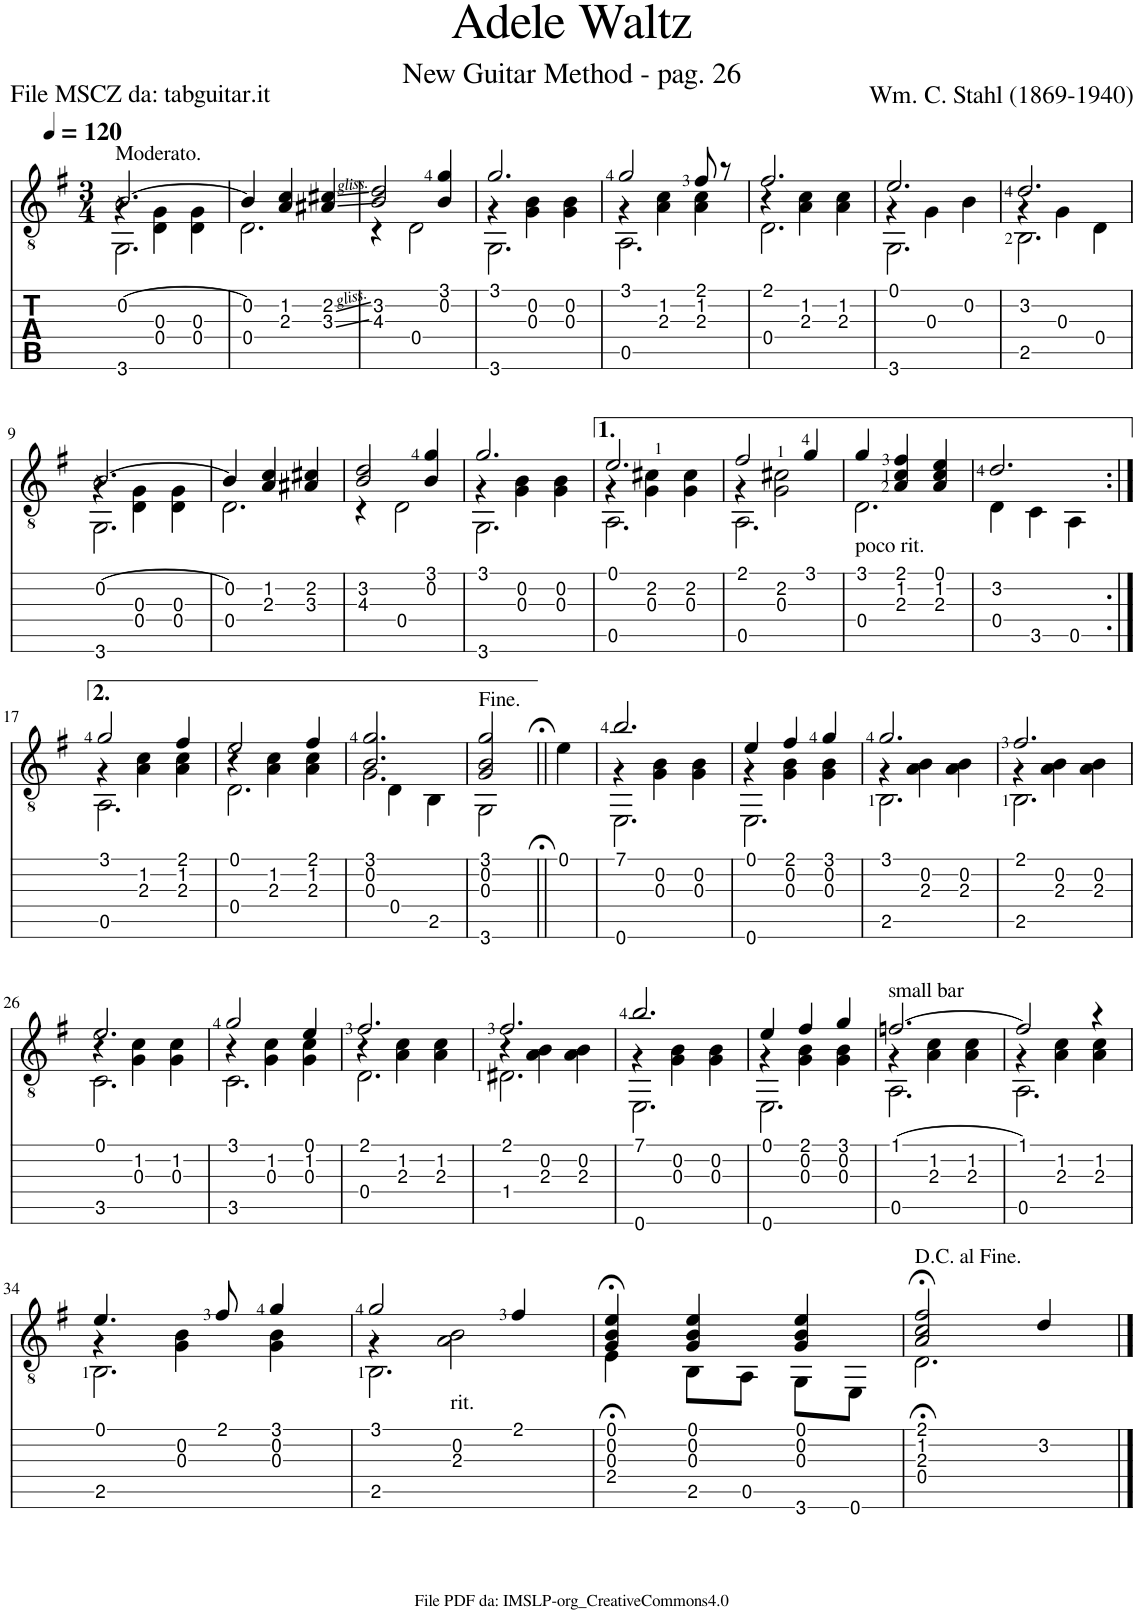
**kern	**kern
*part1	*part1
*staff2	*staff1
*I"Guitar	*
*I'Guit.	*
*stria6	*
*	*clefGv2
*k[f#]	*k[f#]
*M3/4	*M3/4
*MM120	*MM120
=1	=1
*^	*^
*	*^	*	*^
!	!	!	!LO:TX:a:t=Moderato.	!	!
[2.B	4r	2.GG	[2.B/	4r	2.GG\
.	4D 4G	.	.	4D\ 4G\	.
.	4D 4G	.	.	4D\ 4G\	.
*	*v	*v	*	*	*
*	*	*	*v	*v
=2	=2	=2	=2
4B]	2.D	4B/]	2.D\
4A 4c	.	4A/ 4c/	.
4A# 4c#	.	4A#X/ 4c#X/	.
=3	=3	=3	=3
2B 2d	4r	2B/ 2d/	4r
.	2D	.	2D\
4B 4g	.	4B/ 4g/	.
=4	=4	=4	=4
*	*^	*	*^
2.g	4r	2.GG	2.g/	4r	2.GG\
.	4G 4B	.	.	4G\ 4B\	.
.	4G 4B	.	.	4G\ 4B\	.
=5	=5	=5	=5	=5	=5
2g	4r	2.AA	2g/	4r	2.AA\
.	4A 4c	.	.	4A\ 4c\	.
8f#	4A 4c	.	8f#/	4A\ 4c\	.
8r	.	.	8r	.	.
=6	=6	=6	=6	=6	=6
2.f#	4r	2.D	2.f#/	4r	2.D\
.	4A 4c	.	.	4A\ 4c\	.
.	4A 4c	.	.	4A\ 4c\	.
=7	=7	=7	=7	=7	=7
2.e	4r	2.GG	2.e/	4r	2.GG\
.	4G	.	.	4G\	.
.	4B	.	.	4B\	.
=8	=8	=8	=8	=8	=8
2.d	4r	2.BB	2.d/	4r	2.BB\
.	4G	.	.	4G\	.
.	4D	.	.	4D\	.
!!LO:LB:g=z	!!	!!
=9	=9	=9	=9	=9	=9
[2.B	4r	2.GG	[2.B/	4r	2.GG\
.	4D 4G	.	.	4D\ 4G\	.
.	4D 4G	.	.	4D\ 4G\	.
*	*v	*v	*	*	*
*	*	*	*v	*v
=10	=10	=10	=10
4B]	2.D	4B/]	2.D\
4A 4c	.	4A/ 4c/	.
4A#X 4c#X	.	4A#X/ 4c#X/	.
=11	=11	=11	=11
2B 2d	4r	2B/ 2d/	4r
.	2D	.	2D\
4B 4g	.	4B/ 4g/	.
=12	=12	=12	=12
*	*^	*	*^
2.g	4r	2.GG	2.g/	4r	2.GG\
.	4G 4B	.	.	4G\ 4B\	.
.	4G 4B	.	.	4G\ 4B\	.
=13	=13	=13	=13	=13	=13
2.e	4r	2.AA	2.e/	4r	2.AA\
.	4G 4c#	.	.	4G\ 4c#X\	.
.	4G 4c#	.	.	4G\ 4c#\	.
=14	=14	=14	=14	=14	=14
2f#	4r	2.AA	2f#/	4r	2.AA\
.	2G 2c#	.	.	2G\ 2c#X\	.
4g	.	.	4g/	.	.
*	*v	*v	*	*	*
*	*	*	*v	*v
=15	=15	=15	=15
!LO:TX:a:t=poco rit.	!	!	!
4g	2.D	4g/	2.D\
4A 4c 4f#	.	4A/ 4c/ 4f#/	.
4A 4c 4e	.	4A/ 4c/ 4e/	.
=16	=16	=16	=16
2.d	4D	2.d/	4D\
.	4C	.	4C\
.	4AA	.	4AA\
!!LO:LB:g=z
=17:|!	=17:|!	=17:|!	=17:|!
*	*^	*	*^
2g	4r	2.AA	2g/	4r	2.AA\
.	4A 4c	.	.	4A\ 4c\	.
4f#	4A 4c	.	4f#/	4A\ 4c\	.
=18	=18	=18	=18	=18	=18
2e	4r	2.D	2e/	4r	2.D\
.	4A 4c	.	.	4A\ 4c\	.
4f#	4A 4c	.	4f#/	4A\ 4c\	.
=19	=19	=19	=19	=19	=19
2.B 2.g	2.G	4ryy	2.B/ 2.g/	2.G\	4ryy
.	.	4D	.	.	4D\
.	.	4BB	.	.	4BB\
*	*v	*v	*	*	*
*	*	*	*v	*v
=20	=20	=20	=20
2G 2B 2g	2GG	2G/ 2B/ 2g/	2GG\
*v	*v	*	*
*	*v	*v
=21||	=21||
4e	4e\
=22	=22
*^	*^
*	*^	*	*^
2.b	4r	2.EE	2.b/	4r	2.EE\
.	4G 4B	.	.	4G\ 4B\	.
.	4G 4B	.	.	4G\ 4B\	.
=23	=23	=23	=23	=23	=23
4e	4r	2.EE	4e/	4r	2.EE\
4f#	4G 4B	.	4f#/	4G\ 4B\	.
4g	4G 4B	.	4g/	4G\ 4B\	.
=24	=24	=24	=24	=24	=24
2.g	4r	2.BB	2.g/	4r	2.BB\
.	4A 4B	.	.	4A\ 4B\	.
.	4A 4B	.	.	4A\ 4B\	.
=25	=25	=25	=25	=25	=25
2.f#	4r	2.BB	2.f#/	4r	2.BB\
.	4A 4B	.	.	4A\ 4B\	.
.	4A 4B	.	.	4A\ 4B\	.
!!LO:LB:g=z	!!	!!
=26	=26	=26	=26	=26	=26
2.e	4r	2.C	2.e/	4r	2.C\
.	4G 4c	.	.	4G\ 4c\	.
.	4G 4c	.	.	4G\ 4c\	.
=27	=27	=27	=27	=27	=27
2g	4r	2.C	2g/	4r	2.C\
.	4G 4c	.	.	4G\ 4c\	.
4e	4G 4c	.	4e/	4G\ 4c\	.
=28	=28	=28	=28	=28	=28
2.f#	4r	2.D	2.f#/	4r	2.D\
.	4A 4c	.	.	4A\ 4c\	.
.	4A 4c	.	.	4A\ 4c\	.
=29	=29	=29	=29	=29	=29
2.f#	4r	2.D#	2.f#/	4r	2.D#X\
.	4A 4B	.	.	4A\ 4B\	.
.	4A 4B	.	.	4A\ 4B\	.
=30	=30	=30	=30	=30	=30
2.b	4r	2.EE	2.b/	4r	2.EE\
.	4G 4B	.	.	4G\ 4B\	.
.	4G 4B	.	.	4G\ 4B\	.
=31	=31	=31	=31	=31	=31
4e	4r	2.EE	4e/	4r	2.EE\
4f#	4G 4B	.	4f#/	4G\ 4B\	.
4g	4G 4B	.	4g/	4G\ 4B\	.
=32	=32	=32	=32	=32	=32
!	!	!	!LO:TX:a:t=small bar	!	!
[2.f	4r	2.AA	[2.fn/	4r	2.AA\
.	4A 4c	.	.	4A\ 4c\	.
.	4A 4c	.	.	4A\ 4c\	.
=33	=33	=33	=33	=33	=33
2f]	4r	2.AA	2f/]	4r	2.AA\
.	4A 4c	.	.	4A\ 4c\	.
4r	4A 4c	.	4r	4A\ 4c\	.
!!LO:LB:g=z	!!	!!
=34	=34	=34	=34	=34	=34
4.e	4r	2.BB	4.e/	4r	2.BB\
.	4G 4B	.	.	4G\ 4B\	.
8f#	.	.	8f#/	.	.
4g	4G 4B	.	4g/	4G\ 4B\	.
=35	=35	=35	=35	=35	=35
2g	4r	2.BB	2g/	4r	2.BB\
!	!LO:TX:a:t=rit.	!	!	!	!
.	2A 2B	.	.	2A\ 2B\	.
4f#	.	.	4f#/	.	.
*	*v	*v	*	*	*
*	*	*	*v	*v
=36	=36	=36	=36
4G;< 4B;< 4e;<	4E	4G/;< 4B/;< 4e/;<	4E\
4G 4B 4e	8BBL	4G/ 4B/ 4e/	8BB\L
.	8AAJ	.	8AA\J
4G 4B 4e	8GGL	4G/ 4B/ 4e/	8GG\L
.	8EEJ	.	8EE\J
=37	=37	=37	=37
2A;< 2c;< 2f#;<	2.D	2A/;< 2c/;< 2f#/;<	2.D\
4d	.	4d/	.
*v	*v	*	*
*	*v	*v
==	==
*-	*-
